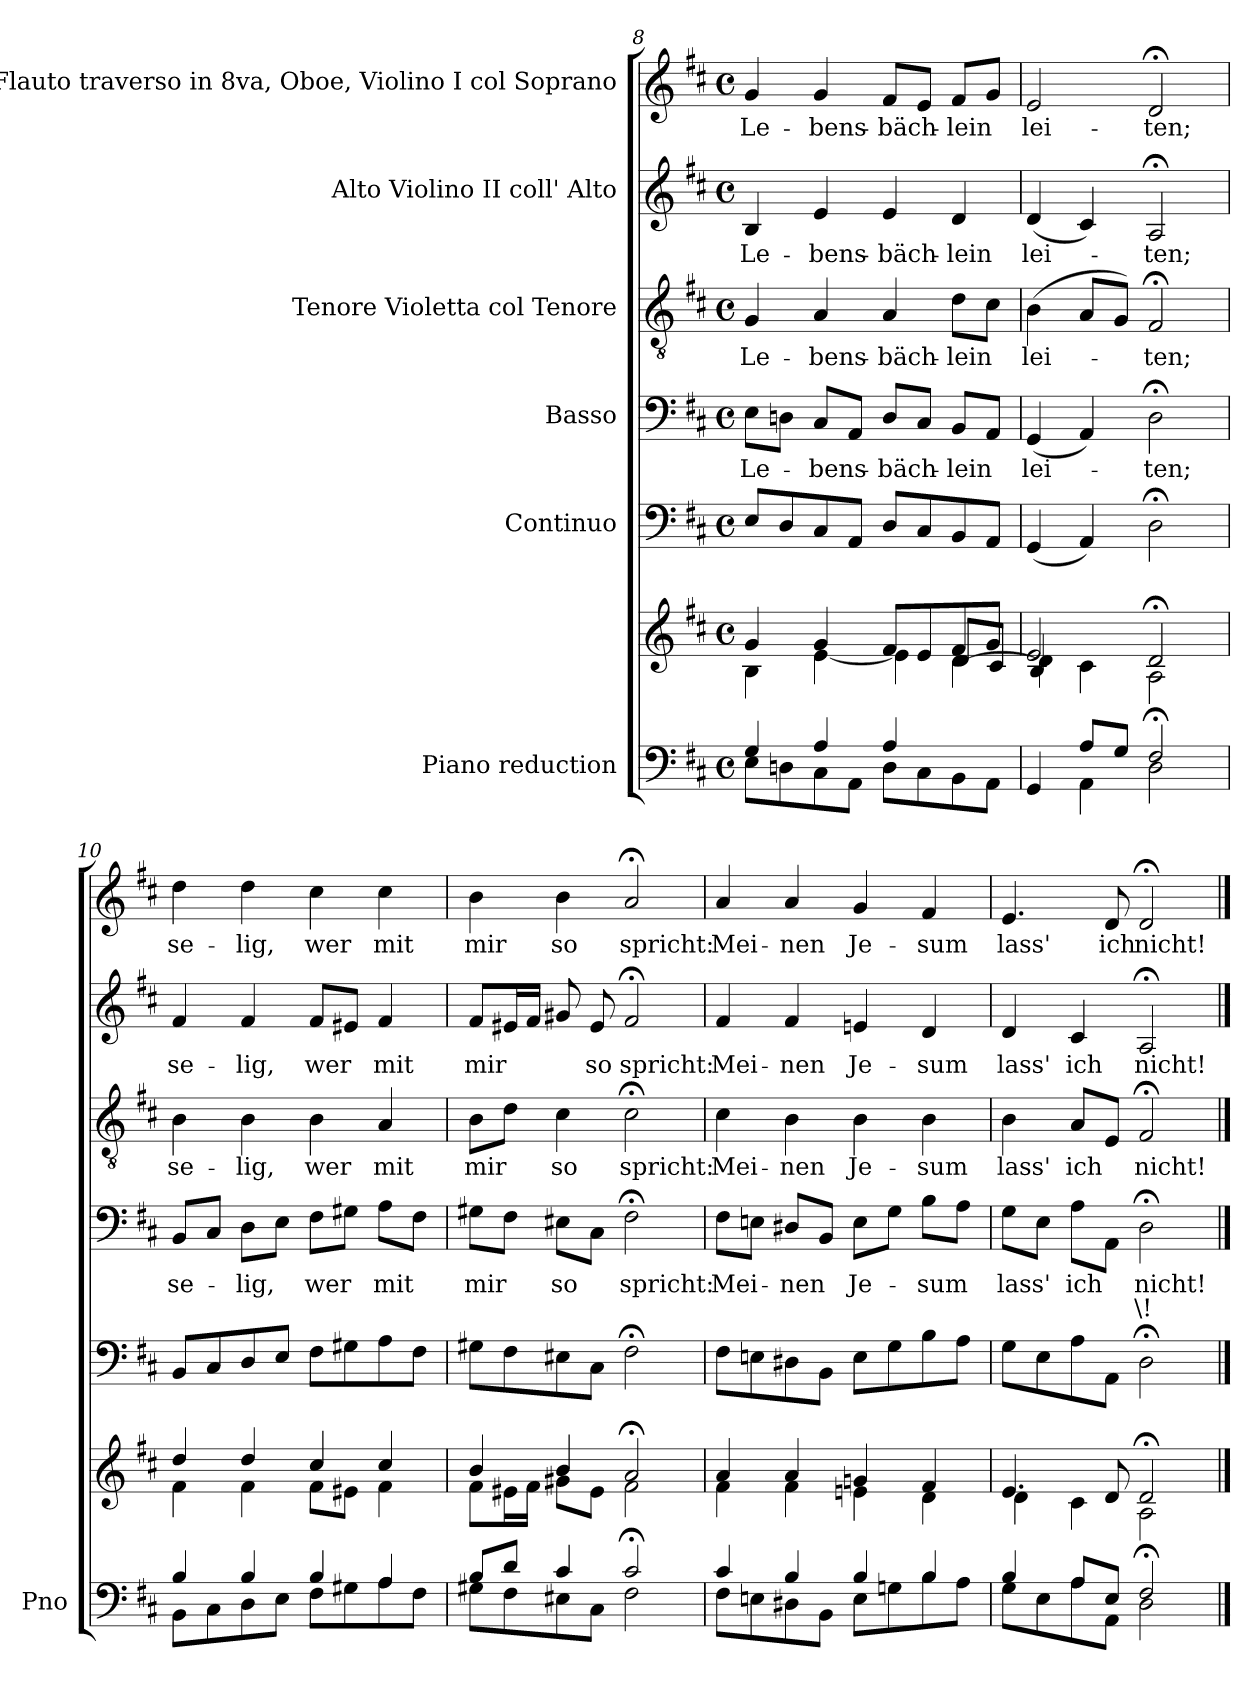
**kern	**kern	**kern	**kern	**text	**text	**kern	**text	**kern	**text	**kern	**text
*part6	*part6	*part5	*part4	*part4	*part4	*part3	*part3	*part2	*part2	*part1	*part1
*staff7	*staff6	*staff5	*staff4	*staff4	*staff4	*staff3	*staff3	*staff2	*staff2	*staff1	*staff1
*I"Piano reduction	*	*I"Continuo	*I"Basso	*	*	*I"Tenore Violetta col Tenore	*	*I"Alto Violino II coll' Alto	*	*I"Soprano Flauto traverso in 8va, Oboe, Violino I col Soprano	*
*I'Pno	*	*	*	*	*	*	*	*	*	*	*
*clefF4	*clefG2	*clefF4	*clefF4	*	*	*clefGv2	*	*clefG2	*	*clefG2	*
*k[f#c#]	*k[f#c#]	*k[f#c#]	*k[f#c#]	*	*	*k[f#c#]	*	*k[f#c#]	*	*k[f#c#]	*
*M4/4	*M4/4	*M4/4	*M4/4	*	*	*M4/4	*	*M4/4	*	*M4/4	*
*met(c)	*met(c)	*met(c)	*met(c)	*	*	*met(c)	*	*met(c)	*	*met(c)	*
=8	=8	=8	=8	=8	=8	=8	=8	=8	=8	=8	=8
*^	*^	*	*	*	*	*	*	*	*	*	*
*	*	*	*^	*	*	*	*	*	*	*	*	*	*
!	!	!	!	!	!	!	!LO:LY:b	!	!	!LO:LY:b	!	!LO:LY:b	!	!LO:LY:b
4G/	8E\L	4g/	4B\	2.ryy	8E/L	8E\L	Le-	.	4G/	Le-	4B/	Le-	4g/	Le-
.	8Dn\	.	.	.	8D/	8Dn\J	.	.	.	.	.	.	.	.
!	!	!	!	!	!	!	!LO:LY:b	!	!	!LO:LY:b	!	!LO:LY:b	!	!LO:LY:b
4A/	8C#\	4g/	[4e\	.	8C#/	8C#/L	-bens-	.	4A/	-bens-	4e/	-bens-	4g/	-bens-
.	8AA\J	.	.	.	8AA/J	8AA/J	.	.	.	.	.	.	.	.
!	!	!	!	!	!	!	!LO:LY:b	!	!	!LO:LY:b	!	!LO:LY:b	!	!LO:LY:b
4A/	8D\L	8f#/L	4e\]	.	8D/L	8D/L	-bäch-	.	4A/	-bäch-	4e/	-bäch-	8f#/L	-bäch-
.	8C#\	8e/	.	.	8C#/	8C#/J	.	.	.	.	.	.	8e/J	.
!	!	!	!	!	!	!	!LO:LY:b	!	!	!LO:LY:b	!	!LO:LY:b	!	!LO:LY:b
4ryy	8BB\	8f#/	8d/L	[4d\	8BB/	8BB/L	-lein	.	8d\L	-lein	4d/	-lein	8f#/L	-lein
.	8AA\J	8g/J	8c#/J	.	8AA/J	8AA/J	.	.	8c#\J	.	.	.	8g/J	.
=9	=9	=9	=9	=9	=9	=9	=9	=9	=9	=9	=9	=9	=9	=9
!	!	!	!	!	!	!	!LO:LY:b	!	!	!LO:LY:b	!	!LO:LY:b	!	!LO:LY:b
4ryy	4GG/	2e/	4d\]	4B/	(<4GG/	(<4GG/	lei-	.	(>4B\	lei-	(<4d/	lei-	2e/	lei-
8A/L	4AA\	.	4c#\	2.ryy	4AA/)	4AA/)	.	.	8A/L	.	4c#/)	.	.	.
8G/J	.	.	.	.	.	.	.	.	8G/J)	.	.	.	.	.
!	!	!	!	!	!	!	!LO:LY:b	!	!	!LO:LY:b	!	!LO:LY:b	!	!LO:LY:b
2F#;/	2D\	2d;</	2A\	.	2D;<\	2D;<\	-ten;	.	2F#;</	-ten;	2A;</	-ten;	2d;</	-ten;
*	*	*	*v	*v	*	*	*	*	*	*	*	*	*	*
!!LO:PB:g=z
=10	=10	=10	=10	=10	=10	=10	=10	=10	=10	=10	=10	=10	=10
!	!	!	!	!	!	!LO:LY:b	!	!	!LO:LY:b	!	!LO:LY:b	!	!LO:LY:b
4B/	8BB\L	4dd/	4f#\	8BB/L	8BB/L	se-	.	4B\	se-	4f#/	se-	4dd\	se-
.	8C#\	.	.	8C#/	8C#/J	.	.	.	.	.	.	.	.
!	!	!	!	!	!	!LO:LY:b	!	!	!LO:LY:b	!	!LO:LY:b	!	!LO:LY:b
4B/	8D\	4dd/	4f#\	8D/	8D\L	-lig,	.	4B\	-lig,	4f#/	-lig,	4dd\	-lig,
.	8E\J	.	.	8E/J	8E\J	.	.	.	.	.	.	.	.
!	!	!	!	!	!	!LO:LY:b	!	!	!LO:LY:b	!	!LO:LY:b	!	!LO:LY:b
4B/	8F#\L	4cc#/	8f#\L	8F#\L	8F#\L	wer	.	4B\	wer	8f#/L	wer	4cc#\	wer
.	8G#X\	.	8e#X\J	8G#X\	8G#X\J	.	.	.	.	8e#X/J	.	.	.
!	!	!	!	!	!	!LO:LY:b	!	!	!LO:LY:b	!	!LO:LY:b	!	!LO:LY:b
4A/	8A\	4cc#/	4f#\	8A\	8A\L	mit	.	4A/	mit	4f#/	mit	4cc#\	mit
.	8F#\J	.	.	8F#\J	8F#\J	.	.	.	.	.	.	.	.
=11	=11	=11	=11	=11	=11	=11	=11	=11	=11	=11	=11	=11	=11
!	!	!	!	!	!	!LO:LY:b	!	!	!LO:LY:b	!	!LO:LY:b	!	!LO:LY:b
8B/L	8G#X\L	4b/	8f#\L	8G#X\L	8G#X\L	mir	.	8B\L	mir	8f#/L	mir	4b\	mir
8d/J	8F#\	.	16e#X\L	8F#\	8F#\J	.	.	8d\J	.	16e#X/L	.	.	.
.	.	.	16f#\JJ	.	.	.	.	.	.	16f#/JJ	.	.	.
!	!	!	!	!	!	!LO:LY:b	!	!	!LO:LY:b	!	!	!	!LO:LY:b
4c#/	8E#X\	4b/	8g#X\L	8E#X\	8E#X\L	so	.	4c#\	so	8g#X/	.	4b\	so
!	!	!	!	!	!	!	!	!	!	!	!LO:LY:b	!	!
.	8C#\J	.	8e#\J	8C#\J	8C#\J	.	.	.	.	8e#/	so	.	.
!	!	!	!	!	!	!LO:LY:b	!	!	!LO:LY:b	!	!LO:LY:b	!	!LO:LY:b
2c#;/	2F#\	2a;</	2f#\	2F#;<\	2F#;<\	spricht:	.	2c#;<\	spricht:	2f#;</	spricht:	2a;</	spricht:
=12	=12	=12	=12	=12	=12	=12	=12	=12	=12	=12	=12	=12	=12
!	!	!	!	!	!	!LO:LY:b	!	!	!LO:LY:b	!	!LO:LY:b	!	!LO:LY:b
4c#/	8F#\L	4a/	4f#\	8F#\L	8F#\L	Mei-	.	4c#\	Mei-	4f#/	Mei-	4a/	Mei-
.	8En\	.	.	8En\	8En\J	.	.	.	.	.	.	.	.
!	!	!	!	!	!	!LO:LY:b	!	!	!LO:LY:b	!	!LO:LY:b	!	!LO:LY:b
4B/	8D#X\	4a/	4f#\	8D#X\	8D#X/L	-nen	.	4B\	-nen	4f#/	-nen	4a/	-nen
.	8BB\J	.	.	8BB\J	8BB/J	.	.	.	.	.	.	.	.
!	!	!	!	!	!	!LO:LY:b	!	!	!LO:LY:b	!	!LO:LY:b	!	!LO:LY:b
4B/	8E\L	4gn/	4en\	8E\L	8E\L	Je-	.	4B\	Je-	4en/	Je-	4g/	Je-
.	8Gn\	.	.	8G\	8G\J	.	.	.	.	.	.	.	.
!	!	!	!	!	!	!LO:LY:b	!	!	!LO:LY:b	!	!LO:LY:b	!	!LO:LY:b
4B/	8B\	4f#/	4d\	8B\	8B\L	-sum	.	4B\	-sum	4d/	-sum	4f#/	-sum
.	8A\J	.	.	8A\J	8A\J	.	.	.	.	.	.	.	.
=13	=13	=13	=13	=13	=13	=13	=13	=13	=13	=13	=13	=13	=13
!	!	!	!	!	!	!LO:LY:b	!	!	!LO:LY:b	!	!LO:LY:b	!	!LO:LY:b
4B/	8G\L	4.e/	4d\	8G\L	8G\L	lass'	.	4B\	lass'	4d/	lass'	4.e/	lass'
.	8E\	.	.	8E\	8E\J	.	.	.	.	.	.	.	.
!	!	!	!	!	!	!LO:LY:b	!	!	!LO:LY:b	!	!LO:LY:b	!	!
8A/L	8A\	.	4c#\	8A\	8A\L	ich	.	8A/L	ich	4c#/	ich	.	.
!	!	!	!	!	!	!	!	!	!	!	!	!	!LO:LY:b
8E/J	8AA\J	8d/	.	8AA\J	8AA\J	.	.	8E/J	.	.	.	8d/	ich
!	!	!	!	!	!	!LO:LY:b	!LO:LY:b	!	!LO:LY:b	!	!LO:LY:b	!	!LO:LY:b
2F#;/	2D\	2d;</	2A\	2D;<\	2D;<\	nicht!	\!	2F#;</	nicht!	2A;</	nicht!	2d;</	nicht!
*v	*v	*	*	*	*	*	*	*	*	*	*	*	*
*	*v	*v	*	*	*	*	*	*	*	*	*	*
==	==	==	==	==	==	==	==	==	==	==	==
*-	*-	*-	*-	*-	*-	*-	*-	*-	*-	*-	*-
